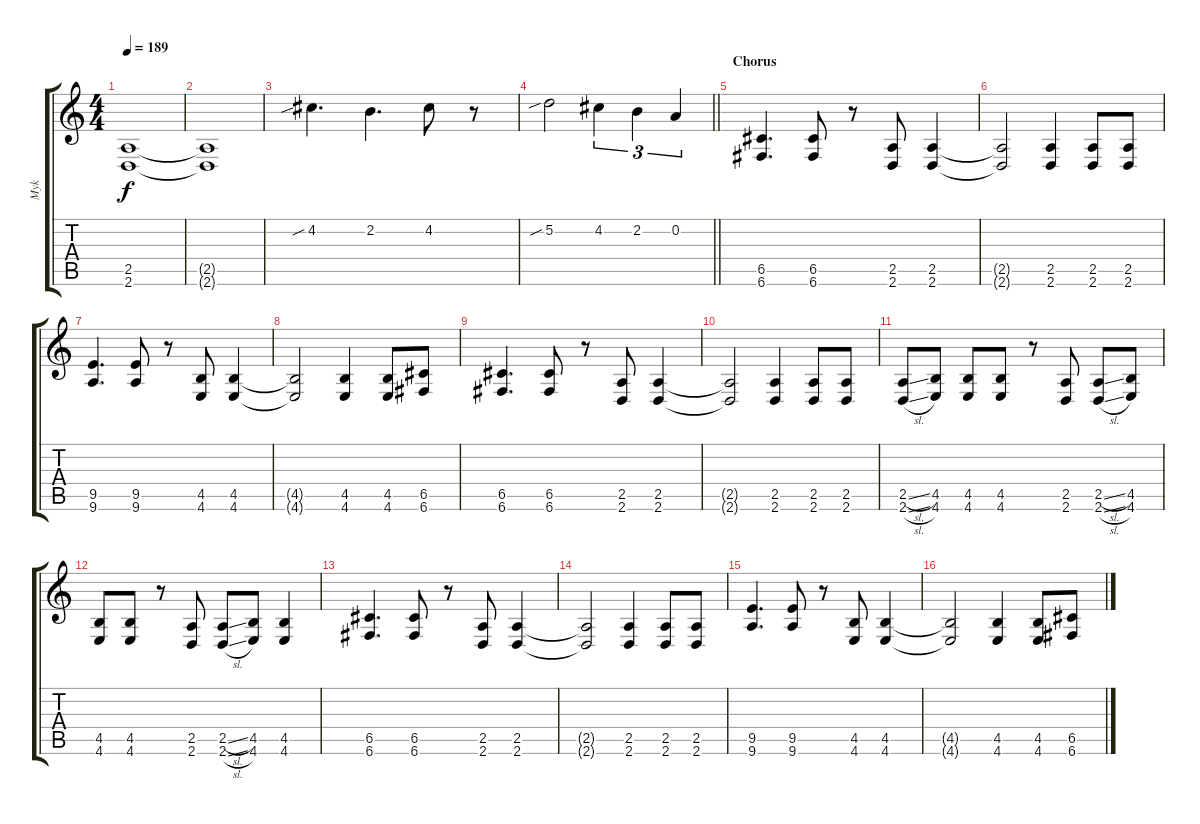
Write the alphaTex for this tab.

\track ("Myk" "Myk") {instrument distortionguitar}
\staff {score tabs}
\tuning (D4 A3 F3 C3 G2 C2) {hide}
\ts (4 4)
\tempo 189
\clef g2
\ks c
(2.5 2.6).1{dy f} |
(2.5{t} 2.6{t}).1 |
4.2{sib}.4{d} 2.2.4{d} 4.2.8 r.8 |
\barLineRight lightlight
5.2{sib}.2 4.2.4{tu (3 2)} 2.2.4{tu (3 2)} 0.2.4{tu (3 2)} |
\section ("" "Chorus")
(6.5 6.6).4{d balance 8} (6.5 6.6).8 r.8 (2.5 2.6).8 (2.5 2.6).4 |
(2.5{t} 2.6{t}).2 (2.5 2.6).4 (2.5 2.6).8 (2.5 2.6).8 |
(9.5 9.6).4{d} (9.5 9.6).8 r.8 (4.5 4.6).8 (4.5 4.6).4 |
(4.5{t} 4.6{t}).2 (4.5 4.6).4 (4.5 4.6).8 (6.5 6.6).8 |
(6.5 6.6).4{d} (6.5 6.6).8 r.8 (2.5 2.6).8 (2.5 2.6).4 |
(2.5{t} 2.6{t}).2 (2.5 2.6).4 (2.5 2.6).8 (2.5 2.6).8 |
(2.5{sl} 2.6{sl}).8 (4.5 4.6).8 (4.5 4.6).8 (4.5 4.6).8 r.8 (2.5 2.6).8 (2.5{sl} 2.6{sl}).8 (4.5 4.6).8 |
(4.5 4.6).8 (4.5 4.6).8 r.8 (2.5 2.6).8 (2.5{sl} 2.6{sl}).8 (4.5 4.6).8 (4.5 4.6).4 |
(6.5 6.6).4{d} (6.5 6.6).8 r.8 (2.5 2.6).8 (2.5 2.6).4 |
(2.5{t} 2.6{t}).2 (2.5 2.6).4 (2.5 2.6).8 (2.5 2.6).8 |
(9.5 9.6).4{d} (9.5 9.6).8 r.8 (4.5 4.6).8 (4.5 4.6).4 |
(4.5{t} 4.6{t}).2 (4.5 4.6).4 (4.5 4.6).8 (6.5 6.6).8
